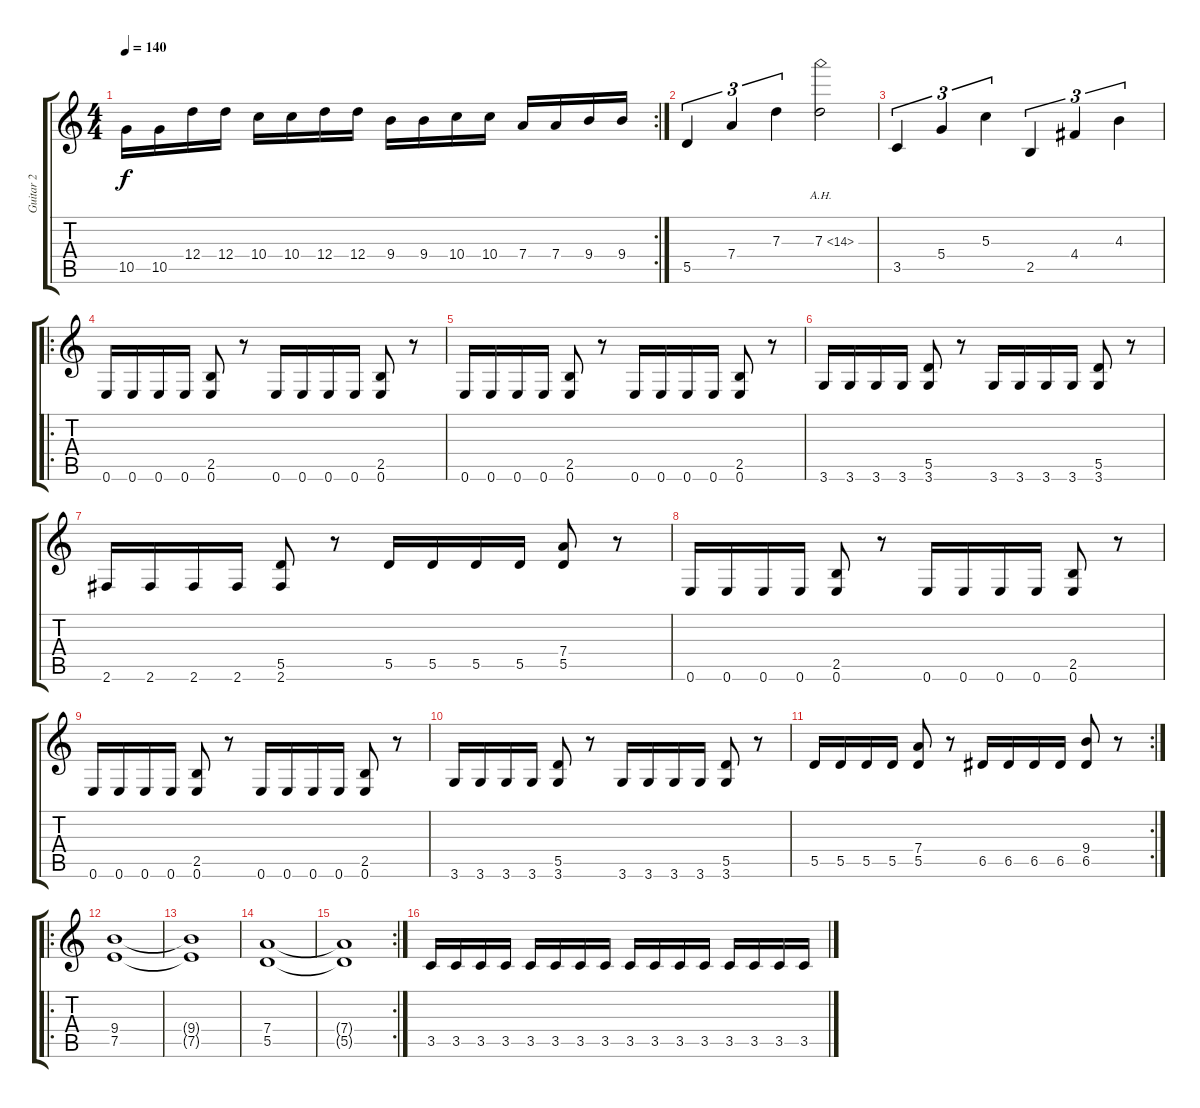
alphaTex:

\track ("Guitar 2" "Guitar 2") {instrument distortionguitar}
\staff {score tabs}
\tuning (E4 B3 G3 D3 A2 E2) {hide}
\rc 2
\ts (4 4)
\tempo 140
\clef g2
\ks c
10.5.16{dy f} 10.5.16 12.4.16 12.4.16 10.4.16 10.4.16 12.4.16 12.4.16 9.4.16 9.4.16 10.4.16 10.4.16 7.4.16 7.4.16 9.4.16 9.4.16 |
5.5.4{tu (3 2)} 7.4.4{tu (3 2)} 7.3.4{tu (3 2)} 7.3{ah 7}.2 |
3.5.4{tu (3 2)} 5.4.4{tu (3 2)} 5.3.4{tu (3 2)} 2.5.4{tu (3 2)} 4.4.4{tu (3 2)} 4.3.4{tu (3 2)} |
\ro
0.6.16 0.6.16 0.6.16 0.6.16 (2.5 0.6).8 r.8 0.6.16 0.6.16 0.6.16 0.6.16 (2.5 0.6).8 r.8 |
0.6.16 0.6.16 0.6.16 0.6.16 (2.5 0.6).8 r.8 0.6.16 0.6.16 0.6.16 0.6.16 (2.5 0.6).8 r.8 |
3.6.16 3.6.16 3.6.16 3.6.16 (5.5 3.6).8 r.8 3.6.16 3.6.16 3.6.16 3.6.16 (5.5 3.6).8 r.8 |
2.6.16 2.6.16 2.6.16 2.6.16 (5.5 2.6).8 r.8 5.5.16 5.5.16 5.5.16 5.5.16 (7.4 5.5).8 r.8 |
0.6.16 0.6.16 0.6.16 0.6.16 (2.5 0.6).8 r.8 0.6.16 0.6.16 0.6.16 0.6.16 (2.5 0.6).8 r.8 |
0.6.16 0.6.16 0.6.16 0.6.16 (2.5 0.6).8 r.8 0.6.16 0.6.16 0.6.16 0.6.16 (2.5 0.6).8 r.8 |
3.6.16 3.6.16 3.6.16 3.6.16 (5.5 3.6).8 r.8 3.6.16 3.6.16 3.6.16 3.6.16 (5.5 3.6).8 r.8 |
\rc 2
5.5.16 5.5.16 5.5.16 5.5.16 (7.4 5.5).8 r.8 6.5.16 6.5.16 6.5.16 6.5.16 (9.4 6.5).8 r.8 |
\ro
(9.4 7.5).1 |
(9.4{t} 7.5{t}).1 |
(7.4 5.5).1 |
\rc 2
(7.4{t} 5.5{t}).1 |
3.5.16 3.5.16 3.5.16 3.5.16 3.5.16 3.5.16 3.5.16 3.5.16 3.5.16 3.5.16 3.5.16 3.5.16 3.5.16 3.5.16 3.5.16 3.5.16
